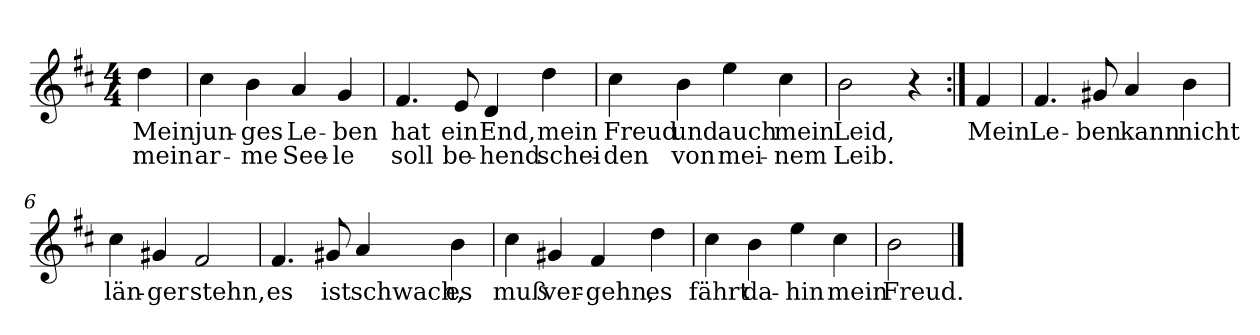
**kern	**text	**text
*part1	*part1	*part1
*staff1	*staff1	*staff1
*clefG2	*	*
*k[f#c#]	*	*
*M4/4	*	*
=	=	=
4dd	Mein	mein
=1	=1	=1
4cc#	jun-	ar-
4b	-ges	-me
4a	Le-	See-
4g	-ben	-le
=2	=2	=2
4.f#	hat	soll
8e	ein	be-
4d	End,	-hend
4dd	mein	schei-
=3	=3	=3
4cc#	Freud	-den
4b	und	von
4ee	auch	mei-
4cc#	mein	-nem
=4	=4	=4
2b	Leid,	Leib.
4r	.	.
=:|!	=:|!	=:|!
4f#	Mein	.
=5	=5	=5
4.f#	Le-	.
8g#X	-ben	.
4a	kann	.
4b	nicht	.
=6	=6	=6
4cc#	län-	.
4g#X	-ger	.
2f#	stehn,	.
=7	=7	=7
4.f#	es	.
8g#X	ist	.
4a	schwach,	.
4b	es	.
=8	=8	=8
4cc#	muß	.
4g#X	ver-	.
4f#	-gehn,	.
4dd	es	.
=9	=9	=9
4cc#	fährt	.
4b	da-	.
4ee	-hin	.
4cc#	mein	.
=10	=10	=10
2b	Freud.	.
==	==	==
*-	*-	*-
